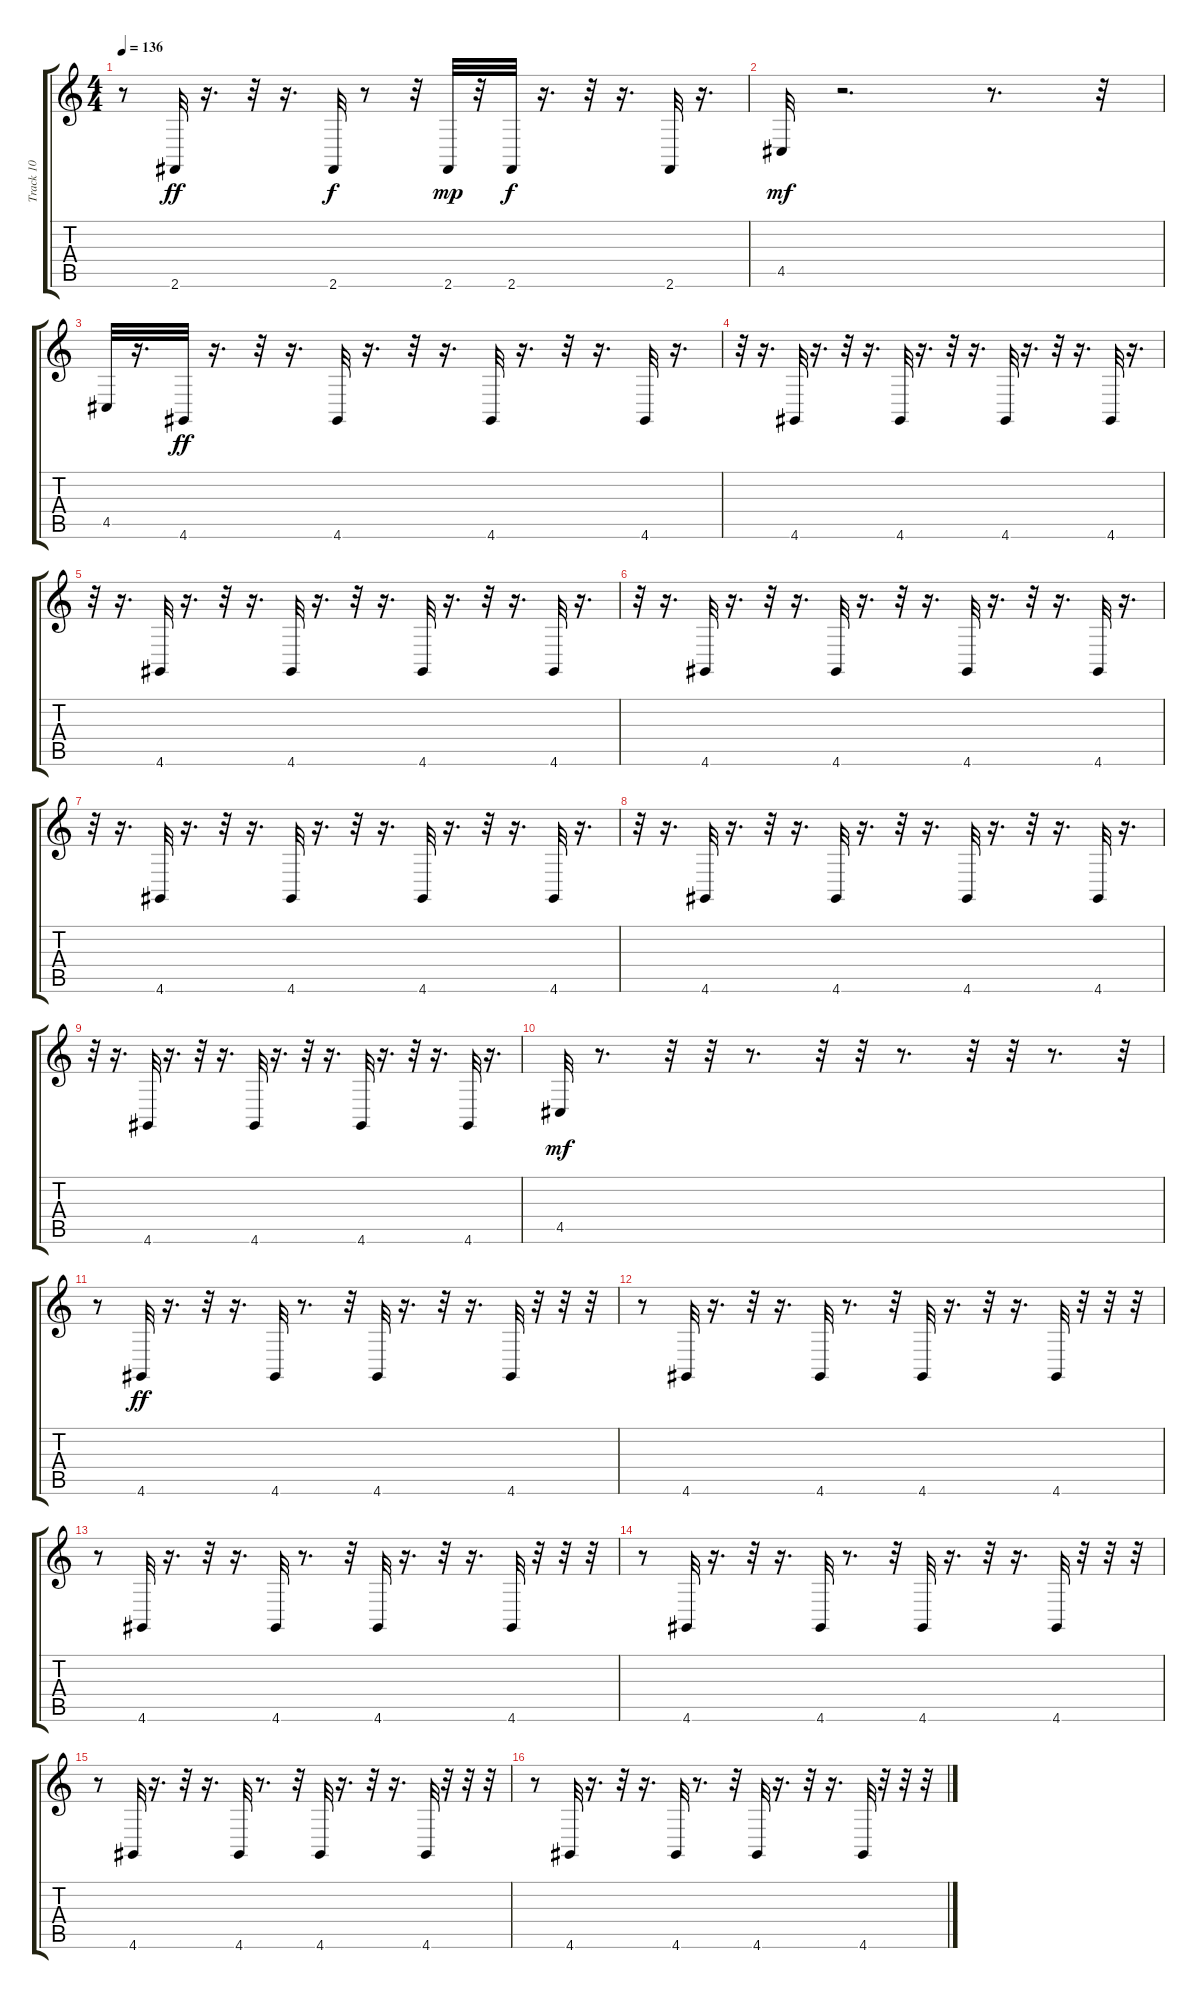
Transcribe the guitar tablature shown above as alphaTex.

\track ("Track 10" "Track 10") {instrument synthdrum}
\staff {score tabs}
\tuning (E4 B3 G3 D3 A2 E2) {hide}
\ts (4 4)
\tempo 136
\clef g2
\ks c
r.8{dy ff} 2.6.32 r.16{d} r.32 r.16{d} 2.6.32{dy f} r.8 r.32 2.6.32{dy mp} r.32 2.6.32{dy f} r.16{d} r.32 r.16{d} 2.6.32 r.16{d} |
4.5.32{dy mf} r.2{d} r.8{d} r.32 |
4.5.32 r.16{d} 4.6.32{dy ff} r.16{d} r.32 r.16{d} 4.6.32 r.16{d} r.32 r.16{d} 4.6.32 r.16{d} r.32 r.16{d} 4.6.32 r.16{d} |
r.32 r.16{d} 4.6.32 r.16{d} r.32 r.16{d} 4.6.32 r.16{d} r.32 r.16{d} 4.6.32 r.16{d} r.32 r.16{d} 4.6.32 r.16{d} |
r.32 r.16{d} 4.6.32 r.16{d} r.32 r.16{d} 4.6.32 r.16{d} r.32 r.16{d} 4.6.32 r.16{d} r.32 r.16{d} 4.6.32 r.16{d} |
r.32 r.16{d} 4.6.32 r.16{d} r.32 r.16{d} 4.6.32 r.16{d} r.32 r.16{d} 4.6.32 r.16{d} r.32 r.16{d} 4.6.32 r.16{d} |
r.32 r.16{d} 4.6.32 r.16{d} r.32 r.16{d} 4.6.32 r.16{d} r.32 r.16{d} 4.6.32 r.16{d} r.32 r.16{d} 4.6.32 r.16{d} |
r.32 r.16{d} 4.6.32 r.16{d} r.32 r.16{d} 4.6.32 r.16{d} r.32 r.16{d} 4.6.32 r.16{d} r.32 r.16{d} 4.6.32 r.16{d} |
r.32 r.16{d} 4.6.32 r.16{d} r.32 r.16{d} 4.6.32 r.16{d} r.32 r.16{d} 4.6.32 r.16{d} r.32 r.16{d} 4.6.32 r.16{d} |
4.5.32{dy mf} r.8{d} r.32 r.32 r.8{d} r.32 r.32 r.8{d} r.32 r.32 r.8{d} r.32 |
r.8 4.6.32{dy ff} r.16{d} r.32 r.16{d} 4.6.32 r.8{d} r.32 4.6.32 r.16{d} r.32 r.16{d} 4.6.32 r.32 r.32 r.32 |
r.8 4.6.32 r.16{d} r.32 r.16{d} 4.6.32 r.8{d} r.32 4.6.32 r.16{d} r.32 r.16{d} 4.6.32 r.32 r.32 r.32 |
r.8 4.6.32 r.16{d} r.32 r.16{d} 4.6.32 r.8{d} r.32 4.6.32 r.16{d} r.32 r.16{d} 4.6.32 r.32 r.32 r.32 |
r.8 4.6.32 r.16{d} r.32 r.16{d} 4.6.32 r.8{d} r.32 4.6.32 r.16{d} r.32 r.16{d} 4.6.32 r.32 r.32 r.32 |
r.8 4.6.32 r.16{d} r.32 r.16{d} 4.6.32 r.8{d} r.32 4.6.32 r.16{d} r.32 r.16{d} 4.6.32 r.32 r.32 r.32 |
r.8 4.6.32 r.16{d} r.32 r.16{d} 4.6.32 r.8{d} r.32 4.6.32 r.16{d} r.32 r.16{d} 4.6.32 r.32 r.32 r.32
